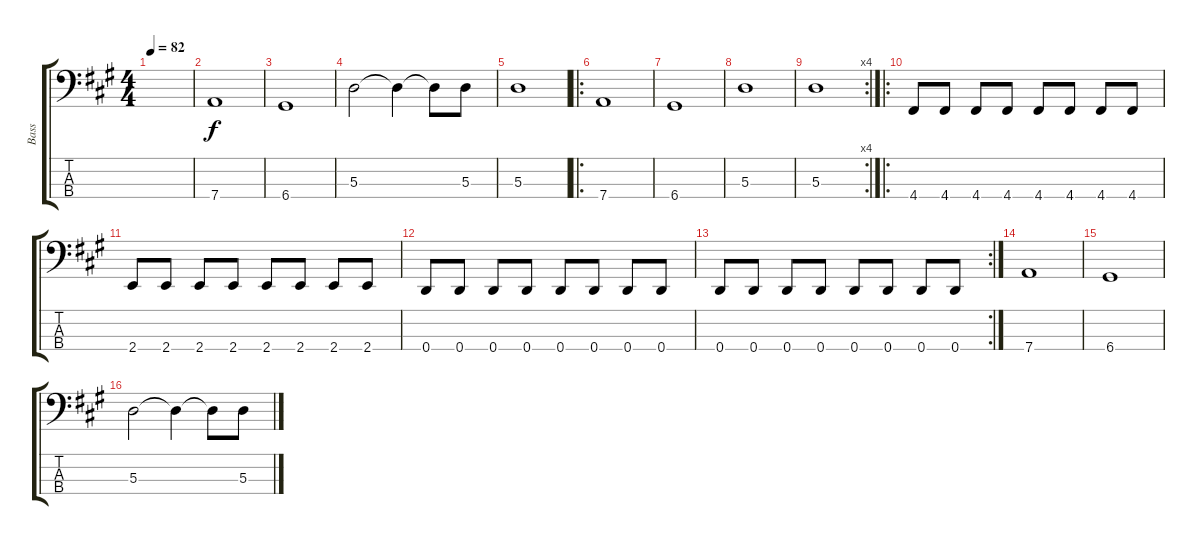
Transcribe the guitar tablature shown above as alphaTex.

\track ("Bass" "Bass") {instrument electricbasspick}
\staff {score tabs}
\tuning (G2 D2 A1 D1) {hide}
\ts (4 4)
\tempo 82
\clef f4
\ks a
|
7.4.1 |
6.4.1 |
5.3.2 5.3{t}.4 5.3{t}.8 5.3.8 |
5.3.1 |
\ro
7.4.1 |
6.4.1 |
5.3.1 |
\rc 4
5.3.1 |
\ro
4.4.8 4.4.8 4.4.8 4.4.8 4.4.8 4.4.8 4.4.8 4.4.8 |
2.4.8 2.4.8 2.4.8 2.4.8 2.4.8 2.4.8 2.4.8 2.4.8 |
0.4.8 0.4.8 0.4.8 0.4.8 0.4.8 0.4.8 0.4.8 0.4.8 |
\rc 2
0.4.8 0.4.8 0.4.8 0.4.8 0.4.8 0.4.8 0.4.8 0.4.8 |
7.4.1 |
6.4.1 |
5.3.2 5.3{t}.4 5.3{t}.8 5.3.8
